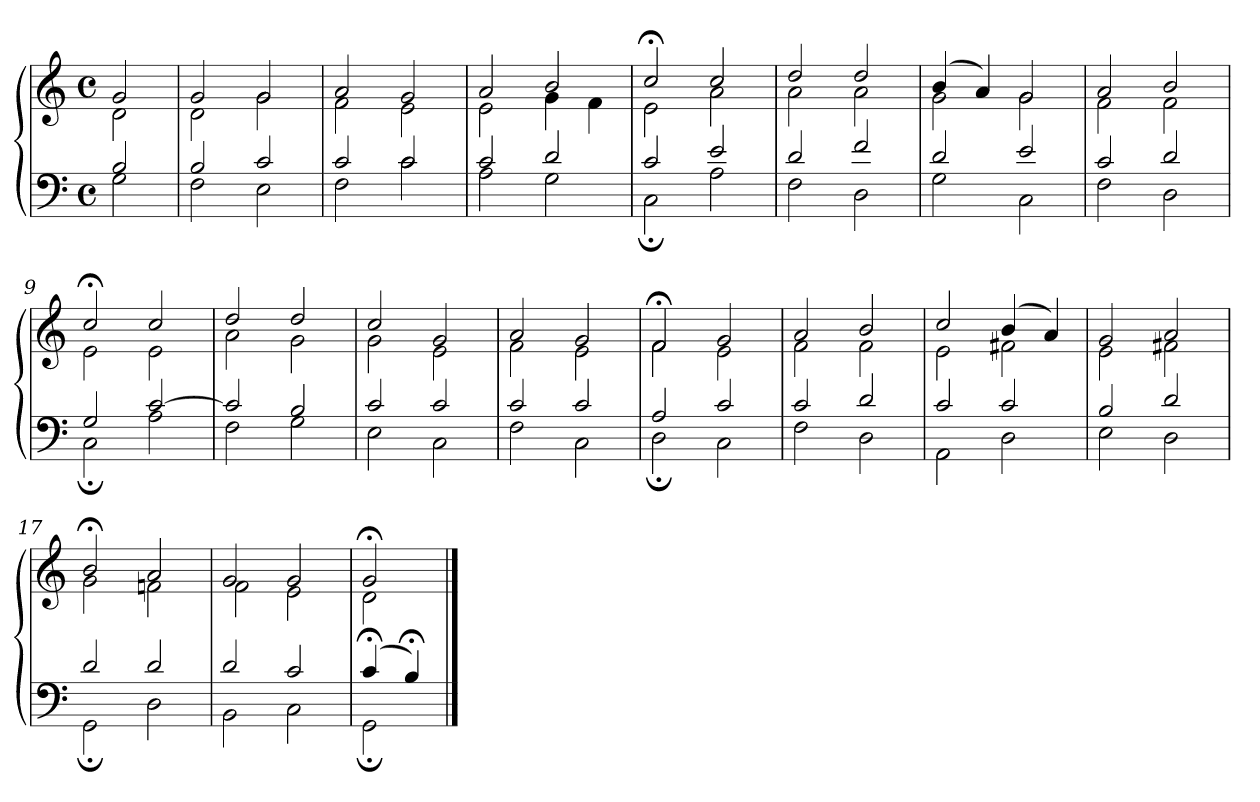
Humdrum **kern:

**kern	**kern
*part1	*part1
*staff2	*staff1
*clefF4	*clefG2
*M4/4	*M4/4
*met(c)	*met(c)
=1	=1
*^	*^
2B	2G	2g	2d
=2	=2	=2	=2
2B	2F	2g	2d
2c	2E	2g	2g
=3	=3	=3	=3
2c	2F	2a	2f
2c	2c	2g	2e
=4	=4	=4	=4
2c	2A	2a	2e
2d	2G	2b	4g
.	.	.	4f
=5	=5	=5	=5
2c	2C;	2cc;<	2e
2e	2A	2cc	2a
=6	=6	=6	=6
2d	2F	2dd	2a
2f	2D	2dd	2a
!!LO:LB:g=z	!!
=7	=7	=7	=7
2d	2G	(4b	2g
.	.	4a)	.
2e	2C	2g	2g
=8	=8	=8	=8
2c	2F	2a	2f
2d	2D	2b	2f
=9	=9	=9	=9
2G	2C;	2cc;<	2e
[2c	2A	2cc	2e
=10	=10	=10	=10
2c]	2F	2dd	2a
2B	2G	2dd	2g
=11	=11	=11	=11
2c	2E	2cc	2g
2c	2C	2g	2e
=12	=12	=12	=12
2c	2F	2a	2f
2c	2C	2g	2e
!!LO:LB:g=z	!!
=13	=13	=13	=13
2A	2D;	2f;<	2f
2c	2C	2g	2e
=14	=14	=14	=14
2c	2F	2a	2f
2d	2D	2b	2f
=15	=15	=15	=15
2c	2AA	2cc	2e
2c	2D	(4b	2f#X
.	.	4a)	.
=16	=16	=16	=16
2B	2E	2g	2e
2d	2D	2a	2f#X
=17	=17	=17	=17
2d	2GG;	2b;<	2g
2d	2D	2a	2fn
=18	=18	=18	=18
2d	2BB	2g	2f
2c	2C	2g	2e
=19	=19	=19	=19
(4c;<	2GG;	2g;<	2d
4B;<)	.	.	.
*v	*v	*	*
*	*v	*v
==	==
*-	*-
